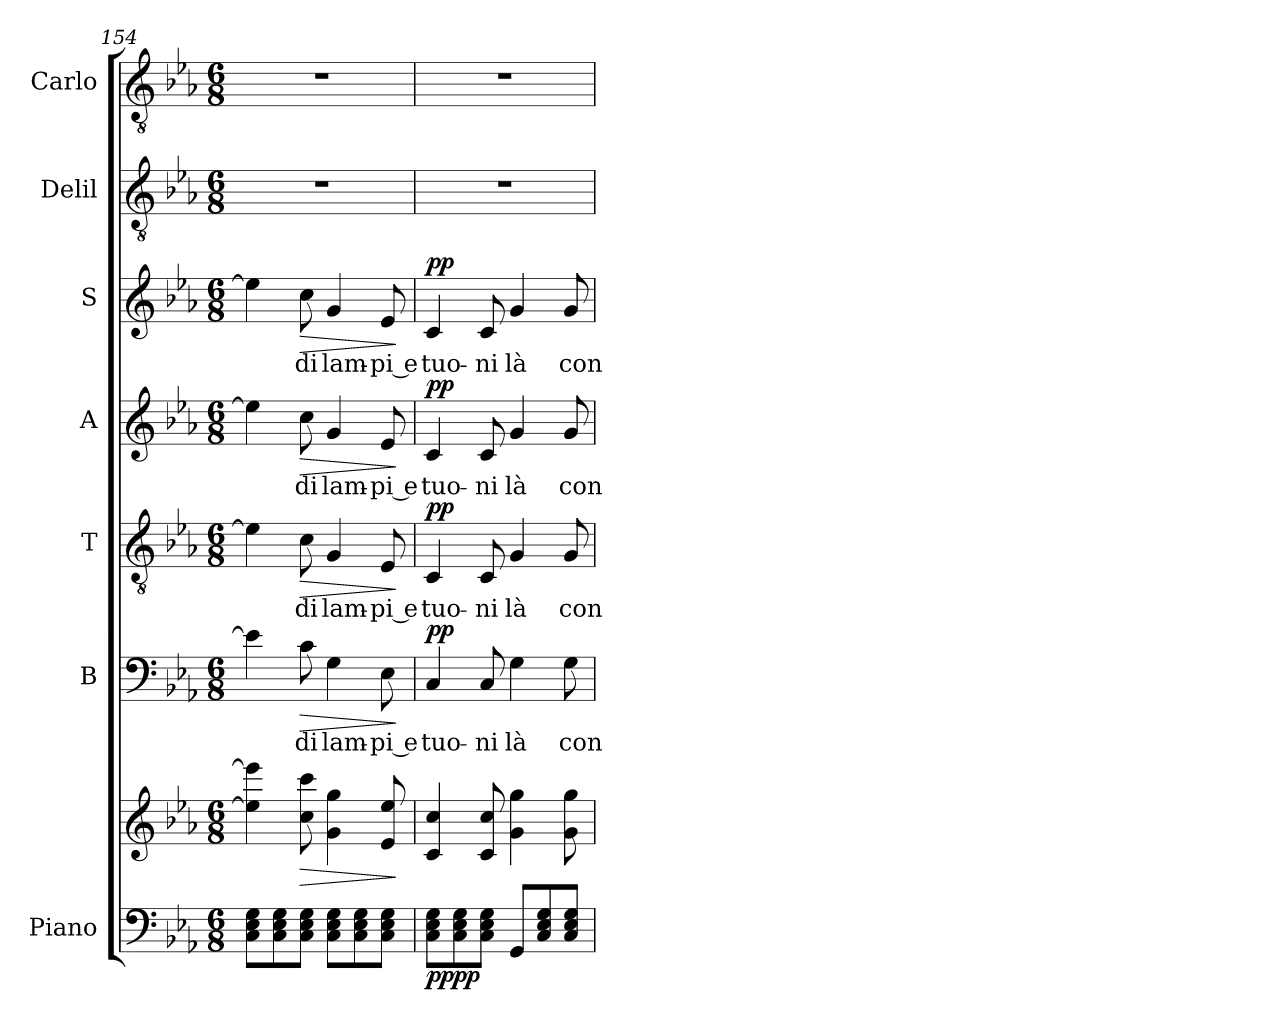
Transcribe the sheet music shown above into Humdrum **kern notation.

**kern	**kern	**dynam	**kern	**text	**dynam	**kern	**text	**dynam	**kern	**text	**dynam	**kern	**text	**dynam	**kern	**kern
*part7	*part7	*part7	*part6	*part6	*part6	*part5	*part5	*part5	*part4	*part4	*part4	*part3	*part3	*part3	*part2	*part1
*staff8	*staff7	*staff7/8	*staff6	*staff6	*staff6	*staff5	*staff5	*staff5	*staff4	*staff4	*staff4	*staff3	*staff3	*staff3	*staff2	*staff1
*I"Piano	*	*	*I"B	*	*	*I"T	*	*	*I"A	*	*	*I"S	*	*	*I"Delil	*I"Carlo
*I'Pno	*	*	*I'B	*	*	*I'T	*	*	*I'A	*	*	*I'S	*	*	*	*
!!LO:LB:g=z
*clefF4	*clefG2	*	*clefF4	*	*	*clefGv2	*	*	*clefG2	*	*	*clefG2	*	*	*clefGv2	*clefGv2
*k[b-e-a-]	*k[b-e-a-]	*	*k[b-e-a-]	*	*	*k[b-e-a-]	*	*	*k[b-e-a-]	*	*	*k[b-e-a-]	*	*	*k[b-e-a-]	*k[b-e-a-]
*M6/8	*M6/8	*	*M6/8	*	*	*M6/8	*	*	*M6/8	*	*	*M6/8	*	*	*M6/8	*M6/8
=154	=154	=154	=154	=154	=154	=154	=154	=154	=154	=154	=154	=154	=154	=154	=154	=154
8C\ 8E-\ 8G\L	4ee-\] 4eee-\]	.	4e-\]	.	.	4e-\]	.	.	4ee-\]	.	.	4ee-\]	.	.	2.r	2.r
8C\ 8E-\ 8G\	.	.	.	.	.	.	.	.	.	.	.	.	.	.	.	.
!	!	!LO:HP:b	!	!	!LO:HP:b	!	!	!LO:HP:b	!	!	!LO:HP:b	!	!	!LO:HP:b	!	!
8C\ 8E-\ 8G\J	8cc\ 8ccc\	>	8c\	di	>	8c\	di	>	8cc\	di	>	8cc\	di	>	.	.
8C\ 8E-\ 8G\L	4g\ 4gg\	.	4G\	lam-	.	4G/	lam-	.	4g/	lam-	.	4g/	lam-	.	.	.
8C\ 8E-\ 8G\	.	.	.	.	.	.	.	.	.	.	.	.	.	.	.	.
8C\ 8E-\ 8G\J	8e-/ 8ee-/	.	8E-\	-pi e	.	8E-/	-pi e	.	8e-/	-pi e	.	8e-/	-pi e	.	.	.
.	.	]	.	.	]	.	.	]	.	.	]	.	.	]	.	.
=155	=155	=155	=155	=155	=155	=155	=155	=155	=155	=155	=155	=155	=155	=155	=155	=155
!	!	!LO:DY:b=2	!	!	!	!	!	!	!	!	!	!	!	!	!	!
!	!	!LO:DY:n=1:b	!	!	!LO:DY:a	!	!	!LO:DY:a	!	!	!LO:DY:a	!	!	!LO:DY:a	!	!
8C\ 8E-\ 8G\L	4c/ 4cc/	pp pp	4C/	tuo-	pp	4C/	tuo-	pp	4c/	tuo-	pp	4c/	tuo-	pp	2.r	2.r
8C\ 8E-\ 8G\	.	.	.	.	.	.	.	.	.	.	.	.	.	.	.	.
8C\ 8E-\ 8G\J	8c/ 8cc/	.	8C/	-ni	.	8C/	-ni	.	8c/	-ni	.	8c/	-ni	.	.	.
8GG/L	4g\ 4gg\	.	4G\	là	.	4G/	là	.	4g/	là	.	4g/	là	.	.	.
8C/ 8E-/ 8G/	.	.	.	.	.	.	.	.	.	.	.	.	.	.	.	.
8C/ 8E-/ 8G/J	8g\ 8gg\	.	8G\	con-	.	8G/	con-	.	8g/	con-	.	8g/	con-	.	.	.
=	=	=	=	=	=	=	=	=	=	=	=	=	=	=	=	=
*-	*-	*-	*-	*-	*-	*-	*-	*-	*-	*-	*-	*-	*-	*-	*-	*-
